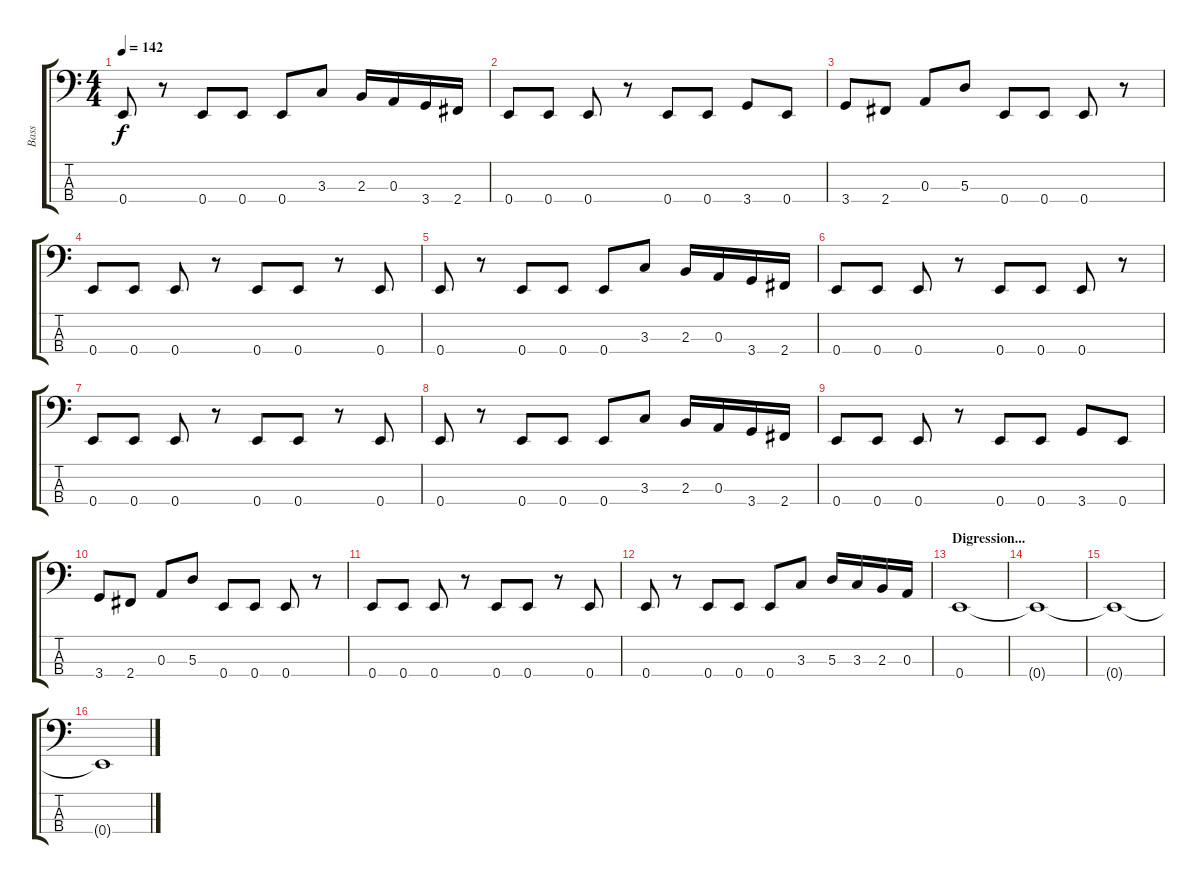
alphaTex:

\track ("Bass" "Bass") {instrument electricbassfinger}
\staff {score tabs}
\tuning (G2 D2 A1 E1) {hide}
\ts (4 4)
\tempo 142
\clef f4
\ks c
0.4.8{dy f} r.8 0.4.8 0.4.8 0.4.8 3.3.8 2.3.16 0.3.16 3.4.16 2.4.16 |
0.4.8 0.4.8 0.4.8 r.8 0.4.8 0.4.8 3.4.8 0.4.8 |
3.4.8 2.4.8 0.3.8 5.3.8 0.4.8 0.4.8 0.4.8 r.8 |
0.4.8 0.4.8 0.4.8 r.8 0.4.8 0.4.8 r.8 0.4.8 |
0.4.8 r.8 0.4.8 0.4.8 0.4.8 3.3.8 2.3.16 0.3.16 3.4.16 2.4.16 |
0.4.8 0.4.8 0.4.8 r.8 0.4.8 0.4.8 0.4.8 r.8 |
0.4.8 0.4.8 0.4.8 r.8 0.4.8 0.4.8 r.8 0.4.8 |
0.4.8 r.8 0.4.8 0.4.8 0.4.8 3.3.8 2.3.16 0.3.16 3.4.16 2.4.16 |
0.4.8 0.4.8 0.4.8 r.8 0.4.8 0.4.8 3.4.8 0.4.8 |
3.4.8 2.4.8 0.3.8 5.3.8 0.4.8 0.4.8 0.4.8 r.8 |
0.4.8 0.4.8 0.4.8 r.8 0.4.8 0.4.8 r.8 0.4.8 |
0.4.8 r.8 0.4.8 0.4.8 0.4.8 3.3.8 5.3.16 3.3.16 2.3.16 0.3.16 |
\section ("" "Digression...")
0.4.1 |
0.4{t}.1 |
0.4{t}.1 |
0.4{t}.1
